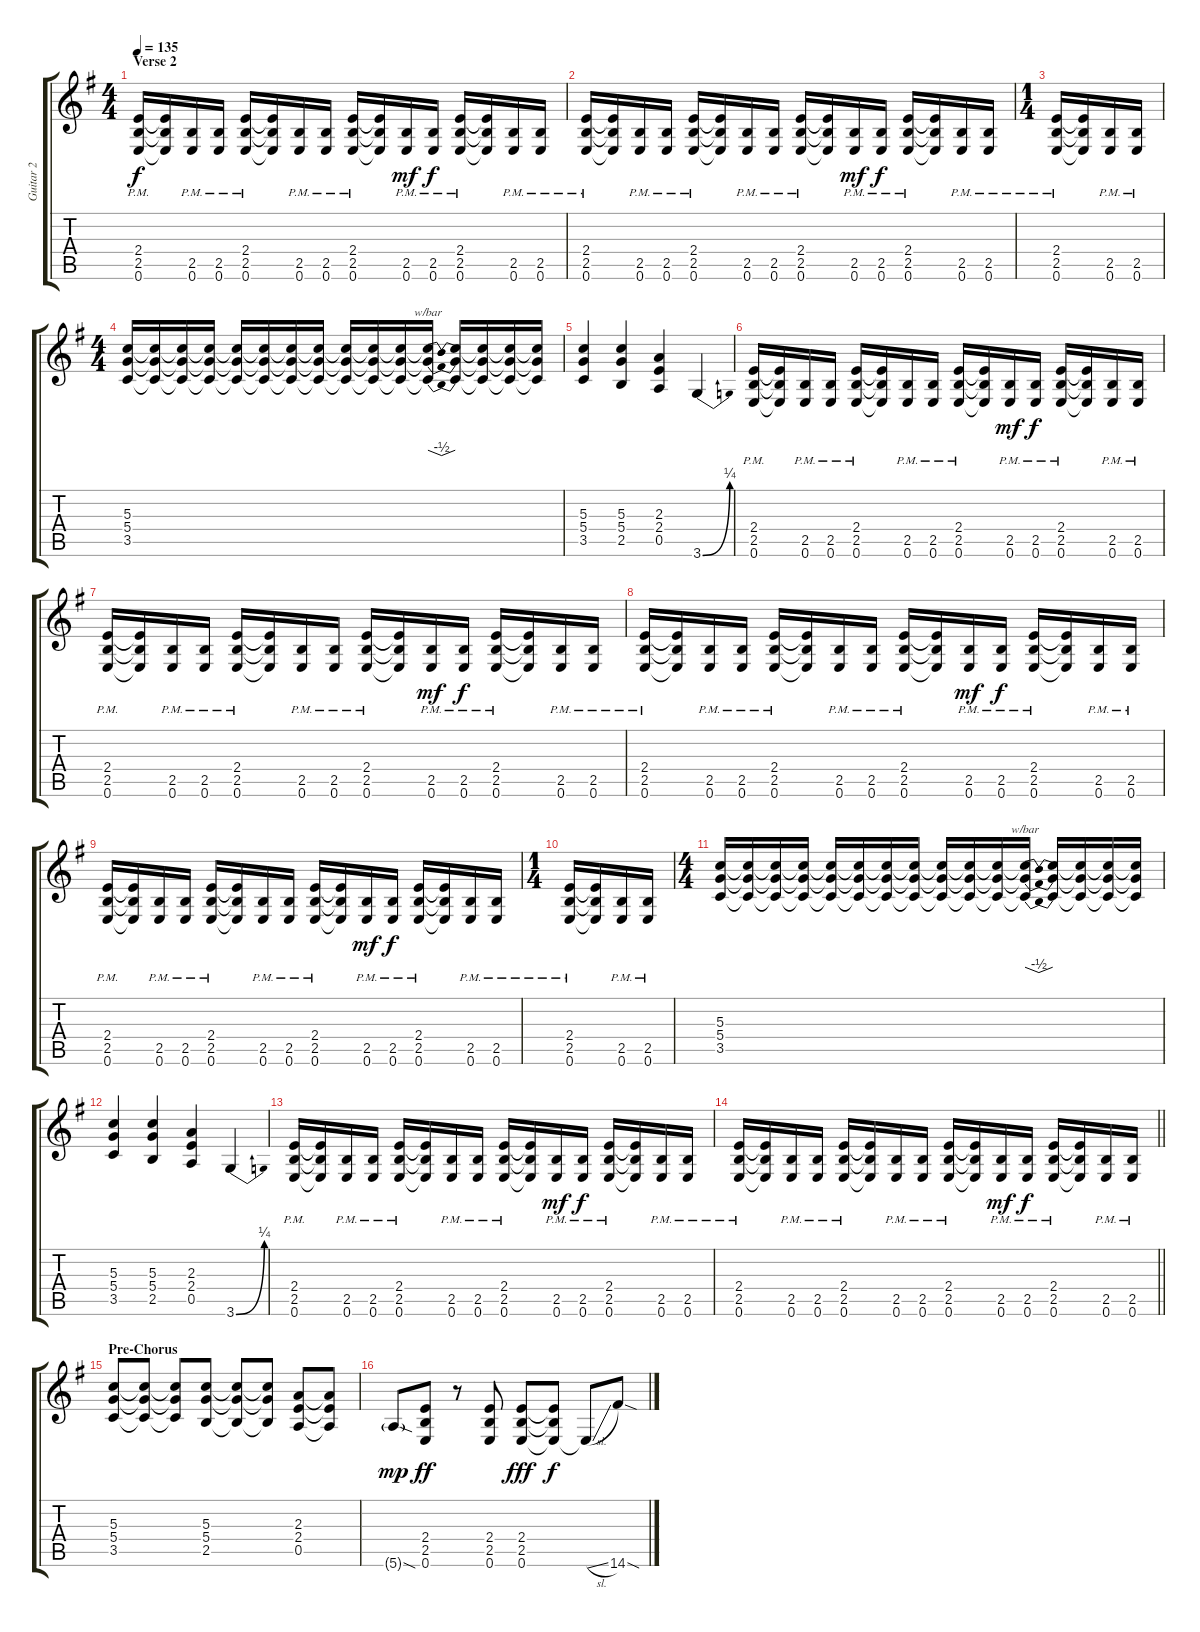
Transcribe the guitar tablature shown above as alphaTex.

\track ("Guitar 2" "Guitar 2") {instrument overdrivenguitar}
\staff {score tabs}
\tuning (E4 B3 G3 D3 A2 E2) {hide}
\ts (4 4)
\section ("" "Verse 2")
\tempo 135
\clef g2
\ks g
(2.4{pm} 2.5{pm} 0.6{pm}).16{dy f} (2.4{t} 2.5{t} 0.6{t}).16 (2.5{pm} 0.6{pm}).16 (2.5{pm} 0.6{pm}).16 (2.4{pm} 2.5{pm} 0.6{pm}).16 (2.4{t} 2.5{t} 0.6{t}).16 (2.5{pm} 0.6{pm}).16 (2.5{pm} 0.6{pm}).16 (2.4{pm} 2.5{pm} 0.6{pm}).16 (2.4{t} 2.5{t} 0.6{t}).16 (2.5{pm} 0.6{pm}).16{dy mf} (2.5{pm} 0.6{pm}).16{dy f} (2.4{pm} 2.5{pm} 0.6{pm}).16 (2.4{t} 2.5{t} 0.6{t}).16 (2.5{pm} 0.6{pm}).16 (2.5{pm} 0.6{pm}).16 |
(2.4{pm} 2.5{pm} 0.6{pm}).16 (2.4{t} 2.5{t} 0.6{t}).16 (2.5{pm} 0.6{pm}).16 (2.5{pm} 0.6{pm}).16 (2.4{pm} 2.5{pm} 0.6{pm}).16 (2.4{t} 2.5{t} 0.6{t}).16 (2.5{pm} 0.6{pm}).16 (2.5{pm} 0.6{pm}).16 (2.4{pm} 2.5{pm} 0.6{pm}).16 (2.4{t} 2.5{t} 0.6{t}).16 (2.5{pm} 0.6{pm}).16{dy mf} (2.5{pm} 0.6{pm}).16{dy f} (2.4{pm} 2.5{pm} 0.6{pm}).16 (2.4{t} 2.5{t} 0.6{t}).16 (2.5{pm} 0.6{pm}).16 (2.5{pm} 0.6{pm}).16 |
\ts (1 4)
(2.4{pm} 2.5{pm} 0.6{pm}).16 (2.4{t} 2.5{t} 0.6{t}).16 (2.5{pm} 0.6{pm}).16 (2.5{pm} 0.6{pm}).16 |
\ts (4 4)
(5.3 5.4 3.5).16 (5.3{t} 5.4{t} 3.5{t}).16 (5.3{t} 5.4{t} 3.5{t}).16 (5.3{t} 5.4{t} 3.5{t}).16 (5.3{t} 5.4{t} 3.5{t}).16 (5.3{t} 5.4{t} 3.5{t}).16 (5.3{t} 5.4{t} 3.5{t}).16 (5.3{t} 5.4{t} 3.5{t}).16 (5.3{t} 5.4{t} 3.5{t}).16 (5.3{t} 5.4{t} 3.5{t}).16 (5.3{t} 5.4{t} 3.5{t}).16 (5.3{t} 5.4{t} 3.5{t}).16{tbe (dip default 0 0 30 -2 60 0)} (5.3{t} 5.4{t} 3.5{t}).16 (5.3{t} 5.4{t} 3.5{t}).16 (5.3{t} 5.4{t} 3.5{t}).16 (5.3{t} 5.4{t} 3.5{t}).16 |
(5.3 5.4 3.5).4 (5.3 5.4 2.5).4 (2.3 2.4 0.5).4 3.6{be (bend 0 0 60 1)}.4 |
(2.4{pm} 2.5{pm} 0.6{pm}).16 (2.4{t} 2.5{t} 0.6{t}).16 (2.5{pm} 0.6{pm}).16 (2.5{pm} 0.6{pm}).16 (2.4{pm} 2.5{pm} 0.6{pm}).16 (2.4{t} 2.5{t} 0.6{t}).16 (2.5{pm} 0.6{pm}).16 (2.5{pm} 0.6{pm}).16 (2.4{pm} 2.5{pm} 0.6{pm}).16 (2.4{t} 2.5{t} 0.6{t}).16 (2.5{pm} 0.6{pm}).16{dy mf} (2.5{pm} 0.6{pm}).16{dy f} (2.4{pm} 2.5{pm} 0.6{pm}).16 (2.4{t} 2.5{t} 0.6{t}).16 (2.5{pm} 0.6{pm}).16 (2.5{pm} 0.6{pm}).16 |
(2.4{pm} 2.5{pm} 0.6{pm}).16 (2.4{t} 2.5{t} 0.6{t}).16 (2.5{pm} 0.6{pm}).16 (2.5{pm} 0.6{pm}).16 (2.4{pm} 2.5{pm} 0.6{pm}).16 (2.4{t} 2.5{t} 0.6{t}).16 (2.5{pm} 0.6{pm}).16 (2.5{pm} 0.6{pm}).16 (2.4{pm} 2.5{pm} 0.6{pm}).16 (2.4{t} 2.5{t} 0.6{t}).16 (2.5{pm} 0.6{pm}).16{dy mf} (2.5{pm} 0.6{pm}).16{dy f} (2.4{pm} 2.5{pm} 0.6{pm}).16 (2.4{t} 2.5{t} 0.6{t}).16 (2.5{pm} 0.6{pm}).16 (2.5{pm} 0.6{pm}).16 |
(2.4{pm} 2.5{pm} 0.6{pm}).16 (2.4{t} 2.5{t} 0.6{t}).16 (2.5{pm} 0.6{pm}).16 (2.5{pm} 0.6{pm}).16 (2.4{pm} 2.5{pm} 0.6{pm}).16 (2.4{t} 2.5{t} 0.6{t}).16 (2.5{pm} 0.6{pm}).16 (2.5{pm} 0.6{pm}).16 (2.4{pm} 2.5{pm} 0.6{pm}).16 (2.4{t} 2.5{t} 0.6{t}).16 (2.5{pm} 0.6{pm}).16{dy mf} (2.5{pm} 0.6{pm}).16{dy f} (2.4{pm} 2.5{pm} 0.6{pm}).16 (2.4{t} 2.5{t} 0.6{t}).16 (2.5{pm} 0.6{pm}).16 (2.5{pm} 0.6{pm}).16 |
(2.4{pm} 2.5{pm} 0.6{pm}).16 (2.4{t} 2.5{t} 0.6{t}).16 (2.5{pm} 0.6{pm}).16 (2.5{pm} 0.6{pm}).16 (2.4{pm} 2.5{pm} 0.6{pm}).16 (2.4{t} 2.5{t} 0.6{t}).16 (2.5{pm} 0.6{pm}).16 (2.5{pm} 0.6{pm}).16 (2.4{pm} 2.5{pm} 0.6{pm}).16 (2.4{t} 2.5{t} 0.6{t}).16 (2.5{pm} 0.6{pm}).16{dy mf} (2.5{pm} 0.6{pm}).16{dy f} (2.4{pm} 2.5{pm} 0.6{pm}).16 (2.4{t} 2.5{t} 0.6{t}).16 (2.5{pm} 0.6{pm}).16 (2.5{pm} 0.6{pm}).16 |
\ts (1 4)
(2.4{pm} 2.5{pm} 0.6{pm}).16 (2.4{t} 2.5{t} 0.6{t}).16 (2.5{pm} 0.6{pm}).16 (2.5{pm} 0.6{pm}).16 |
\ts (4 4)
(5.3 5.4 3.5).16 (5.3{t} 5.4{t} 3.5{t}).16 (5.3{t} 5.4{t} 3.5{t}).16 (5.3{t} 5.4{t} 3.5{t}).16 (5.3{t} 5.4{t} 3.5{t}).16 (5.3{t} 5.4{t} 3.5{t}).16 (5.3{t} 5.4{t} 3.5{t}).16 (5.3{t} 5.4{t} 3.5{t}).16 (5.3{t} 5.4{t} 3.5{t}).16 (5.3{t} 5.4{t} 3.5{t}).16 (5.3{t} 5.4{t} 3.5{t}).16 (5.3{t} 5.4{t} 3.5{t}).16{tbe (dip default 0 0 30 -2 60 0)} (5.3{t} 5.4{t} 3.5{t}).16 (5.3{t} 5.4{t} 3.5{t}).16 (5.3{t} 5.4{t} 3.5{t}).16 (5.3{t} 5.4{t} 3.5{t}).16 |
(5.3 5.4 3.5).4 (5.3 5.4 2.5).4 (2.3 2.4 0.5).4 3.6{be (bend 0 0 60 1)}.4 |
(2.4{pm} 2.5{pm} 0.6{pm}).16 (2.4{t} 2.5{t} 0.6{t}).16 (2.5{pm} 0.6{pm}).16 (2.5{pm} 0.6{pm}).16 (2.4{pm} 2.5{pm} 0.6{pm}).16 (2.4{t} 2.5{t} 0.6{t}).16 (2.5{pm} 0.6{pm}).16 (2.5{pm} 0.6{pm}).16 (2.4{pm} 2.5{pm} 0.6{pm}).16 (2.4{t} 2.5{t} 0.6{t}).16 (2.5{pm} 0.6{pm}).16{dy mf} (2.5{pm} 0.6{pm}).16{dy f} (2.4{pm} 2.5{pm} 0.6{pm}).16 (2.4{t} 2.5{t} 0.6{t}).16 (2.5{pm} 0.6{pm}).16 (2.5{pm} 0.6{pm}).16 |
\barLineRight lightlight
(2.4{pm} 2.5{pm} 0.6{pm}).16 (2.4{t} 2.5{t} 0.6{t}).16 (2.5{pm} 0.6{pm}).16 (2.5{pm} 0.6{pm}).16 (2.4{pm} 2.5{pm} 0.6{pm}).16 (2.4{t} 2.5{t} 0.6{t}).16 (2.5{pm} 0.6{pm}).16 (2.5{pm} 0.6{pm}).16 (2.4{pm} 2.5{pm} 0.6{pm}).16 (2.4{t} 2.5{t} 0.6{t}).16 (2.5{pm} 0.6{pm}).16{dy mf} (2.5{pm} 0.6{pm}).16{dy f} (2.4{pm} 2.5{pm} 0.6{pm}).16 (2.4{t} 2.5{t} 0.6{t}).16 (2.5{pm} 0.6{pm}).16 (2.5{pm} 0.6{pm}).16 |
\section ("" "Pre-Chorus")
(5.3 5.4 3.5).8 (5.3{t} 5.4{t} 3.5{t}).8 (5.3{t} 5.4{t} 3.5{t}).8 (5.3 5.4 2.5).8 (5.3{t} 5.4{t} 2.5{t}).8 (5.3{t} 5.4{t} 2.5{t}).8 (2.3 2.4 0.5).8 (2.3{t} 2.4{t} 0.5{t}).8 |
5.6{sod g}.8{dy mp} (2.4 2.5 0.6).8{dy ff} r.8 (2.4 2.5 0.6).8 (2.4 2.5 0.6).8{dy fff} (2.4{t} 2.5{t} 0.6{t}).8{dy f} 0.6{sl t}.8 14.6{sod}.8
